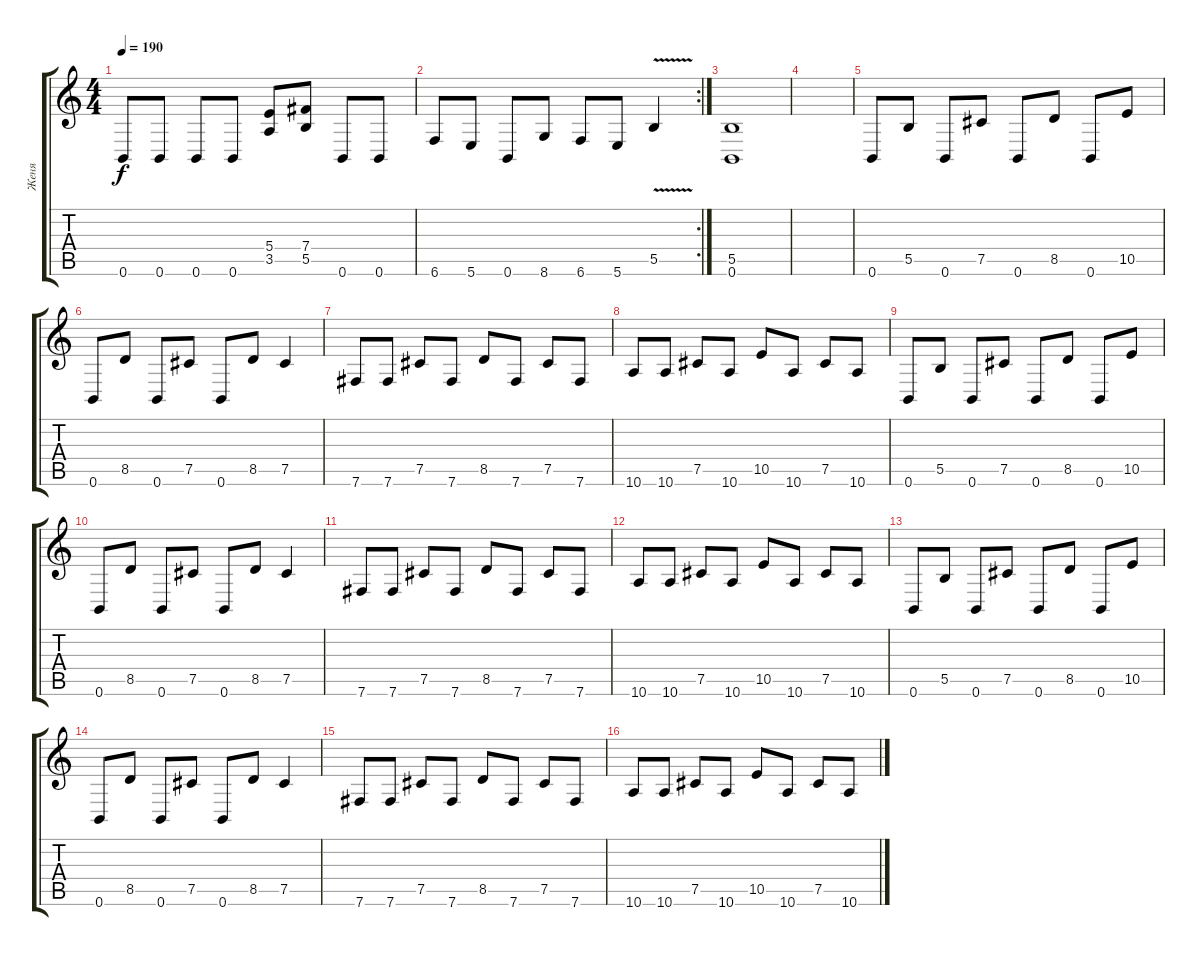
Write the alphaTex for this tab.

\track ("Женя" "Женя") {instrument distortionguitar}
\staff {score tabs}
\tuning (Db4 Ab3 E3 B2 Gb2 B1) {hide}
\ts (4 4)
\tempo 190
\clef g2
\ks c
0.6.8{dy f} 0.6.8 0.6.8 0.6.8 (5.4 3.5).8 (7.4 5.5).8 0.6.8 0.6.8 |
\rc 2
6.6.8 5.6.8 0.6.8 8.6.8 6.6.8 5.6.8 5.5{v}.4 |
(5.5 0.6).1 |
|
0.6.8 5.5.8 0.6.8 7.5.8 0.6.8 8.5.8 0.6.8 10.5.8 |
0.6.8 8.5.8 0.6.8 7.5.8 0.6.8 8.5.8 7.5.4 |
7.6.8 7.6.8 7.5.8 7.6.8 8.5.8 7.6.8 7.5.8 7.6.8 |
10.6.8 10.6.8 7.5.8 10.6.8 10.5.8 10.6.8 7.5.8 10.6.8 |
0.6.8 5.5.8 0.6.8 7.5.8 0.6.8 8.5.8 0.6.8 10.5.8 |
0.6.8 8.5.8 0.6.8 7.5.8 0.6.8 8.5.8 7.5.4 |
7.6.8 7.6.8 7.5.8 7.6.8 8.5.8 7.6.8 7.5.8 7.6.8 |
10.6.8 10.6.8 7.5.8 10.6.8 10.5.8 10.6.8 7.5.8 10.6.8 |
0.6.8 5.5.8 0.6.8 7.5.8 0.6.8 8.5.8 0.6.8 10.5.8 |
0.6.8 8.5.8 0.6.8 7.5.8 0.6.8 8.5.8 7.5.4 |
7.6.8 7.6.8 7.5.8 7.6.8 8.5.8 7.6.8 7.5.8 7.6.8 |
10.6.8 10.6.8 7.5.8 10.6.8 10.5.8 10.6.8 7.5.8 10.6.8
